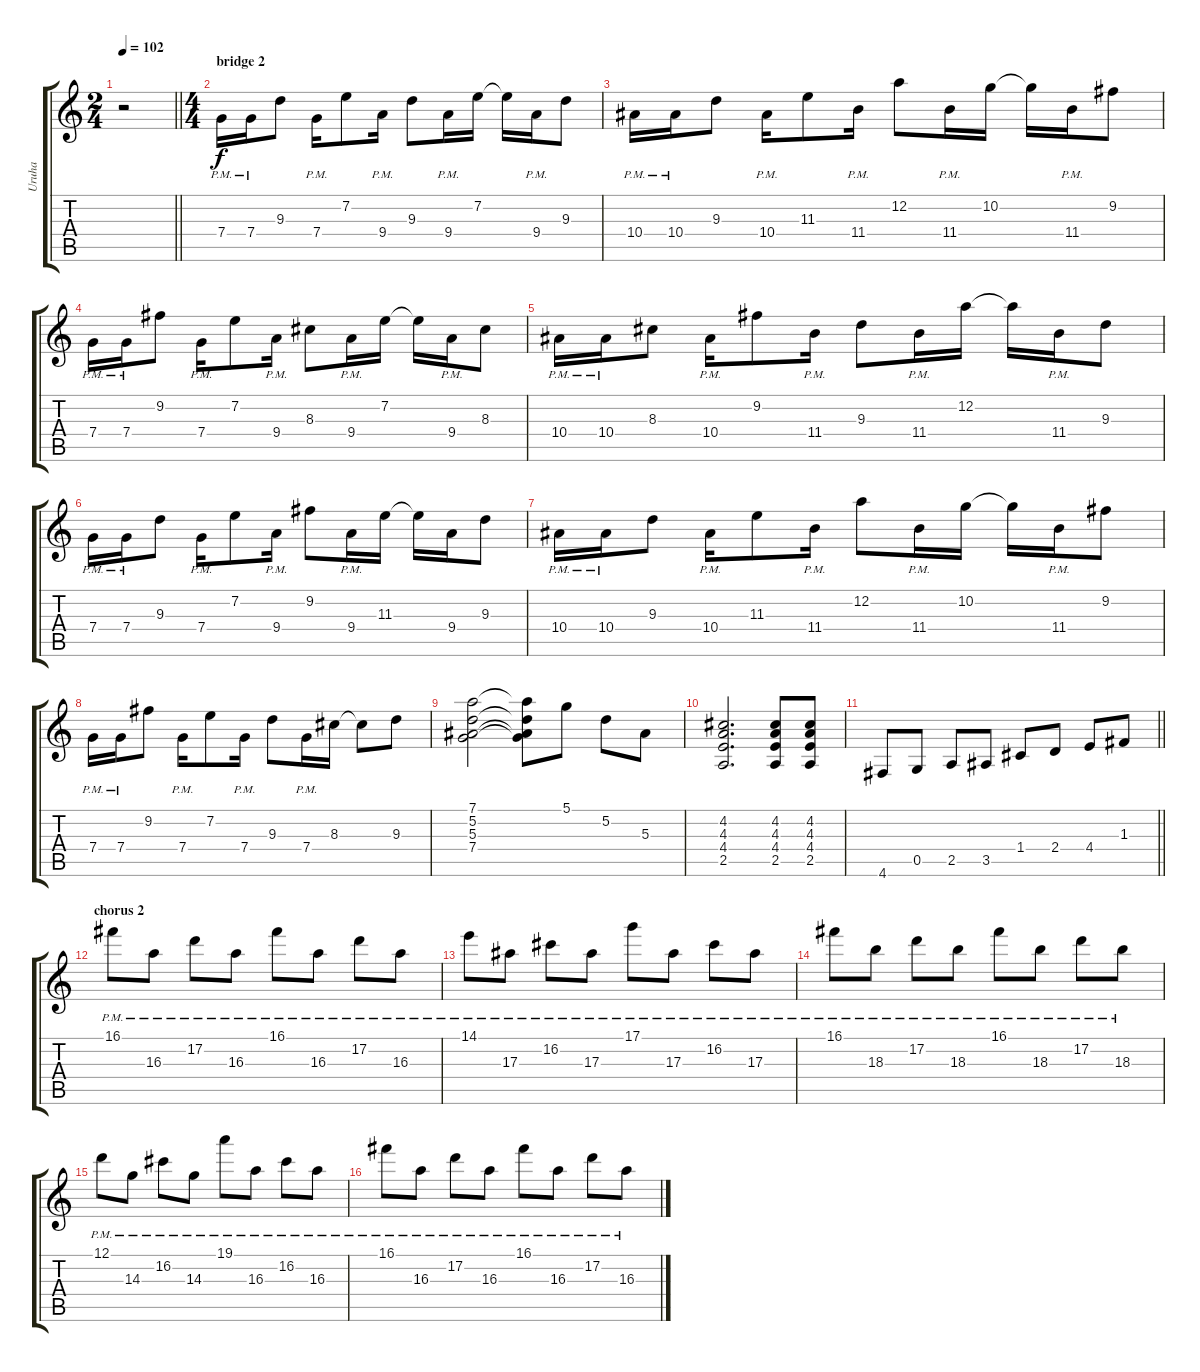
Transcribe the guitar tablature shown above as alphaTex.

\track ("Uruha" "Uruha") {solo instrument overdrivenguitar}
\staff {score tabs}
\tuning (D4 A3 F3 C3 G2 D2) {hide}
\ts (2 4)
\tempo 102
\clef g2
\barLineRight lightlight
\ks c
r.2{dy f} |
\ts (4 4)
\section ("" "bridge 2")
7.4{pm}.16 7.4{pm}.16 9.3.8 7.4{pm}.16 7.2.8 9.4{pm}.16 9.3.8 9.4{pm}.16 7.2.16 7.2{t}.16 9.4{pm}.16 9.3.8 |
10.4{pm}.16 10.4{pm}.16 9.3.8 10.4{pm}.16 11.3.8 11.4{pm}.16 12.2.8 11.4{pm}.16 10.2.16 10.2{t}.16 11.4{pm}.16 9.2.8 |
7.4{pm}.16 7.4{pm}.16 9.2.8 7.4{pm}.16 7.2.8 9.4{pm}.16 8.3.8 9.4{pm}.16 7.2.16 7.2{t}.16 9.4{pm}.16 8.3.8 |
10.4{pm}.16 10.4{pm}.16 8.3.8 10.4{pm}.16 9.2.8 11.4{pm}.16 9.3.8 11.4{pm}.16 12.2.16 12.2{t}.16 11.4{pm}.16 9.3.8 |
7.4{pm}.16 7.4{pm}.16 9.3.8 7.4{pm}.16 7.2.8 9.4{pm}.16 9.2.8 9.4{pm}.16 11.3.16 11.3{t}.16 9.4.16 9.3.8 |
10.4{pm}.16 10.4{pm}.16 9.3.8 10.4{pm}.16 11.3.8 11.4{pm}.16 12.2.8 11.4{pm}.16 10.2.16 10.2{t}.16 11.4{pm}.16 9.2.8 |
7.4{pm}.16 7.4{pm}.16 9.2.8 7.4{pm}.16 7.2.8 7.4{pm}.16 9.3.8 7.4{pm}.16 8.3.16 8.3{t}.8 9.3.8 |
(7.1 5.2 5.3 7.4).2 (7.1{t} 5.2{t} 5.3{t} 7.4{t}).8 5.1.8 5.2.8 5.3.8 |
(4.2 4.3 4.4 2.5).2{d} (4.2 4.3 4.4 2.5).8 (4.2 4.3 4.4 2.5).8 |
\barLineRight lightlight
4.6.8 0.5.8 2.5.8 3.5.8 1.4.8 2.4.8 4.4.8 1.3.8 |
\section ("" "chorus 2")
16.1{pm}.8 16.3{pm}.8 17.2{pm}.8 16.3{pm}.8 16.1{pm}.8 16.3{pm}.8 17.2{pm}.8 16.3{pm}.8 |
14.1{pm}.8 17.3{pm}.8 16.2{pm}.8 17.3{pm}.8 17.1{pm}.8 17.3{pm}.8 16.2{pm}.8 17.3{pm}.8 |
16.1{pm}.8 18.3{pm}.8 17.2{pm}.8 18.3{pm}.8 16.1{pm}.8 18.3{pm}.8 17.2{pm}.8 18.3{pm}.8 |
12.1{pm}.8 14.3{pm}.8 16.2{pm}.8 14.3{pm}.8 19.1{pm}.8 16.3{pm}.8 16.2{pm}.8 16.3{pm}.8 |
16.1{pm}.8 16.3{pm}.8 17.2{pm}.8 16.3{pm}.8 16.1{pm}.8 16.3{pm}.8 17.2{pm}.8 16.3{pm}.8
